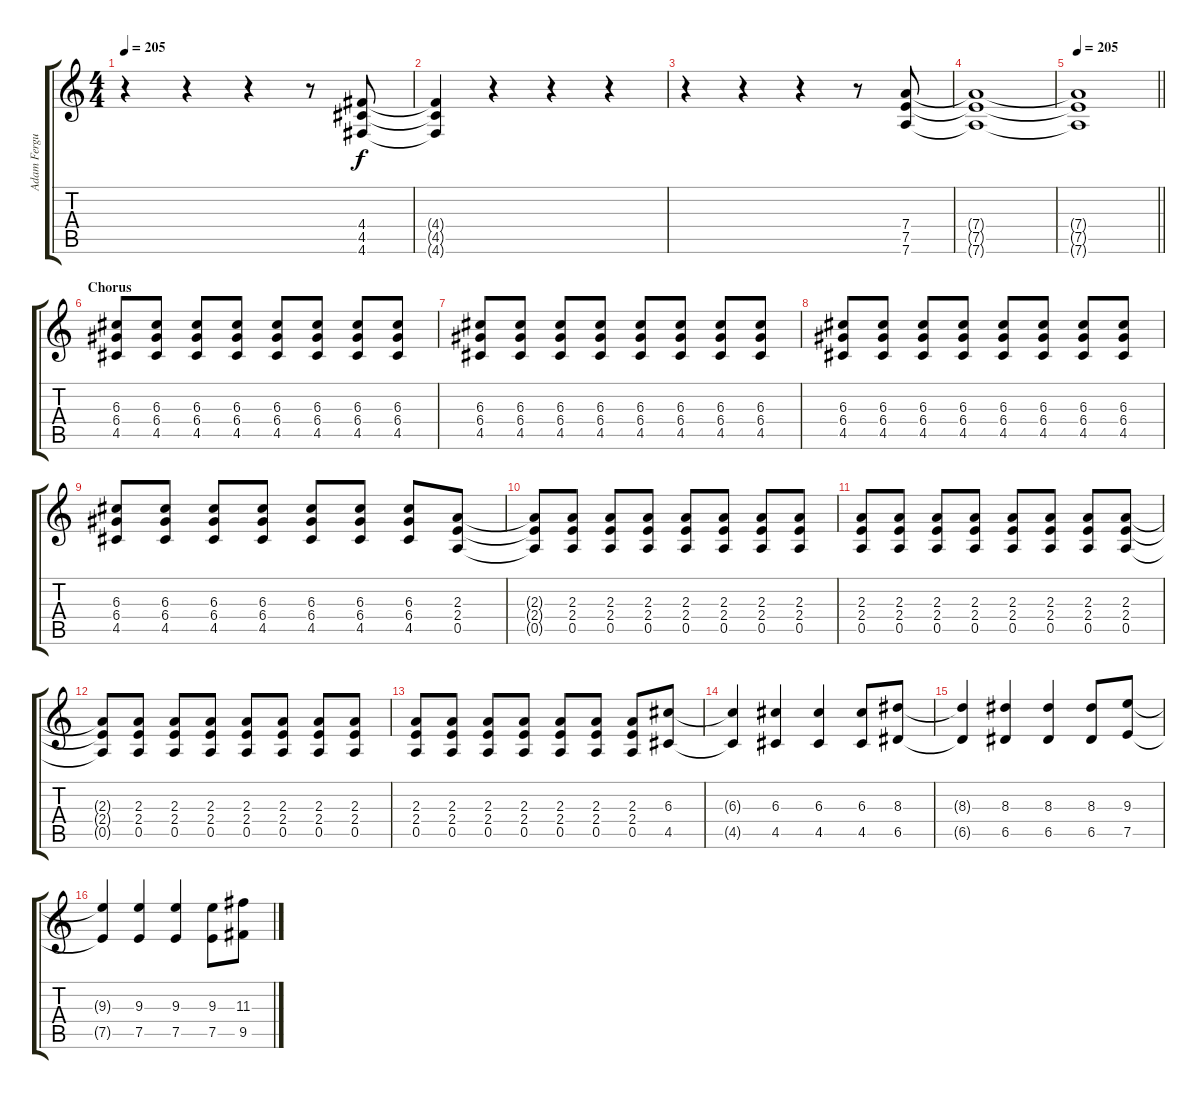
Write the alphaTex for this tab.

\track ("Adam Ferguson - Guitar" "Adam Fergu") {instrument overdrivenguitar}
\staff {score tabs}
\tuning (E4 B3 G3 D3 A2 D2) {hide}
\ts (4 4)
\tempo 205
\clef g2
\ks c
r.4{dy f} r.4 r.4 r.8 (4.4 4.5 4.6).8 |
(4.4{t} 4.5{t} 4.6{t}).4 r.4 r.4 r.4 |
r.4 r.4 r.4 r.8 (7.4 7.5 7.6).8 |
(7.4{t} 7.5{t} 7.6{t}).1 |
\tempo 205
\barLineRight lightlight
(7.4{t} 7.5{t} 7.6{t}).1 |
\section ("" "Chorus")
(6.3 6.4 4.5).8 (6.3 6.4 4.5).8 (6.3 6.4 4.5).8 (6.3 6.4 4.5).8 (6.3 6.4 4.5).8 (6.3 6.4 4.5).8 (6.3 6.4 4.5).8 (6.3 6.4 4.5).8 |
(6.3 6.4 4.5).8 (6.3 6.4 4.5).8 (6.3 6.4 4.5).8 (6.3 6.4 4.5).8 (6.3 6.4 4.5).8 (6.3 6.4 4.5).8 (6.3 6.4 4.5).8 (6.3 6.4 4.5).8 |
(6.3 6.4 4.5).8 (6.3 6.4 4.5).8 (6.3 6.4 4.5).8 (6.3 6.4 4.5).8 (6.3 6.4 4.5).8 (6.3 6.4 4.5).8 (6.3 6.4 4.5).8 (6.3 6.4 4.5).8 |
(6.3 6.4 4.5).8 (6.3 6.4 4.5).8 (6.3 6.4 4.5).8 (6.3 6.4 4.5).8 (6.3 6.4 4.5).8 (6.3 6.4 4.5).8 (6.3 6.4 4.5).8 (2.3 2.4 0.5).8 |
(2.3{t} 2.4{t} 0.5{t}).8 (2.3 2.4 0.5).8 (2.3 2.4 0.5).8 (2.3 2.4 0.5).8 (2.3 2.4 0.5).8 (2.3 2.4 0.5).8 (2.3 2.4 0.5).8 (2.3 2.4 0.5).8 |
(2.3 2.4 0.5).8 (2.3 2.4 0.5).8 (2.3 2.4 0.5).8 (2.3 2.4 0.5).8 (2.3 2.4 0.5).8 (2.3 2.4 0.5).8 (2.3 2.4 0.5).8 (2.3 2.4 0.5).8 |
(2.3{t} 2.4{t} 0.5{t}).8 (2.3 2.4 0.5).8 (2.3 2.4 0.5).8 (2.3 2.4 0.5).8 (2.3 2.4 0.5).8 (2.3 2.4 0.5).8 (2.3 2.4 0.5).8 (2.3 2.4 0.5).8 |
(2.3 2.4 0.5).8 (2.3 2.4 0.5).8 (2.3 2.4 0.5).8 (2.3 2.4 0.5).8 (2.3 2.4 0.5).8 (2.3 2.4 0.5).8 (2.3 2.4 0.5).8 (6.3 4.5).8 |
(6.3{t} 4.5{t}).4 (6.3 4.5).4 (6.3 4.5).4 (6.3 4.5).8 (8.3 6.5).8 |
(8.3{t} 6.5{t}).4 (8.3 6.5).4 (8.3 6.5).4 (8.3 6.5).8 (9.3 7.5).8 |
(9.3{t} 7.5{t}).4 (9.3 7.5).4 (9.3 7.5).4 (9.3 7.5).8 (11.3 9.5).8
